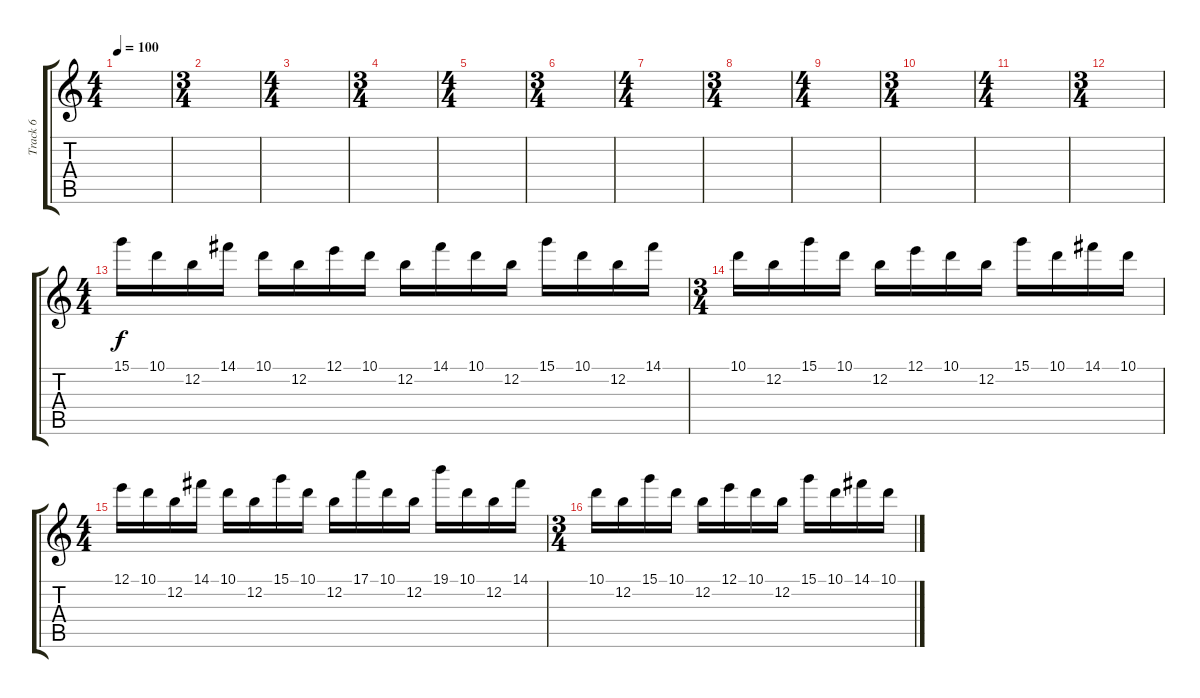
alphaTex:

\track ("Track 6" "Track 6") {instrument acousticguitarnylon}
\staff {score tabs}
\tuning (E4 B3 G3 D3 A2 E2) {hide}
\ts (4 4)
\tempo 100
\clef g2
\ks c
|
\ts (3 4)
|
\ts (4 4)
|
\ts (3 4)
|
\ts (4 4)
|
\ts (3 4)
|
\ts (4 4)
|
\ts (3 4)
|
\ts (4 4)
|
\ts (3 4)
|
\ts (4 4)
|
\ts (3 4)
|
\ts (4 4)
15.1.16{instrument orchestralharp} 10.1.16 12.2.16 14.1.16 10.1.16 12.2.16 12.1.16 10.1.16 12.2.16 14.1.16 10.1.16 12.2.16 15.1.16 10.1.16 12.2.16 14.1.16 |
\ts (3 4)
10.1.16 12.2.16 15.1.16 10.1.16 12.2.16 12.1.16 10.1.16 12.2.16 15.1.16 10.1.16 14.1.16 10.1.16 |
\ts (4 4)
12.1.16 10.1.16 12.2.16 14.1.16 10.1.16 12.2.16 15.1.16 10.1.16 12.2.16 17.1.16 10.1.16 12.2.16 19.1.16 10.1.16 12.2.16 14.1.16 |
\ts (3 4)
10.1.16 12.2.16 15.1.16 10.1.16 12.2.16 12.1.16 10.1.16 12.2.16 15.1.16 10.1.16 14.1.16 10.1.16
